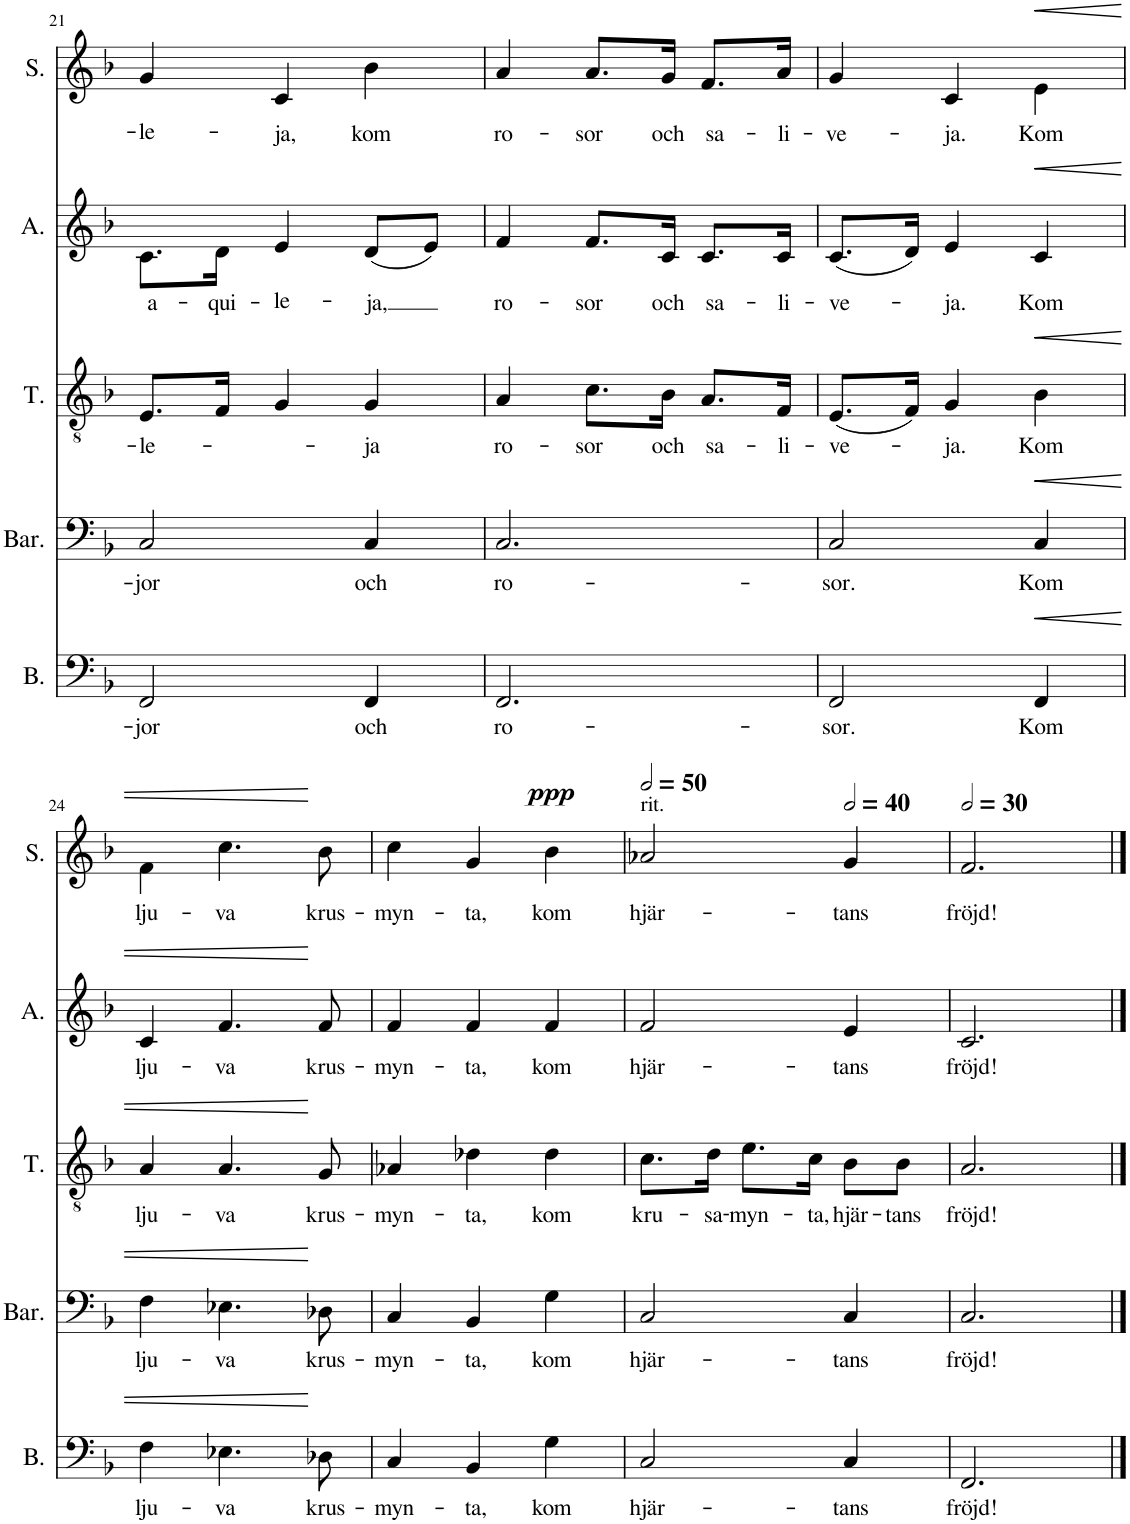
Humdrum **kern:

**kern	**text	**dynam	**kern	**text	**dynam	**kern	**text	**dynam	**kern	**text	**dynam	**kern	**text	**dynam
*part5	*part5	*part5	*part4	*part4	*part4	*part3	*part3	*part3	*part2	*part2	*part2	*part1	*part1	*part1
*staff5	*staff5	*staff5	*staff4	*staff4	*staff4	*staff3	*staff3	*staff3	*staff2	*staff2	*staff2	*staff1	*staff1	*staff1
*I"Bass	*	*	*I"Baritone	*	*	*I"Tenor	*	*	*I"Alto	*	*	*I"Soprano	*	*
*I'B.	*	*	*I'Bar.	*	*	*I'T.	*	*	*I'A.	*	*	*I'S.	*	*
!!LO:PB:g=z
*clefF4	*	*	*clefF4	*	*	*clefGv2	*	*	*clefG2	*	*	*clefG2	*	*
*k[b-]	*	*	*k[b-]	*	*	*k[b-]	*	*	*k[b-]	*	*	*k[b-]	*	*
*M3/4	*	*	*M3/4	*	*	*M3/4	*	*	*M3/4	*	*	*M3/4	*	*
=21	=21	=21	=21	=21	=21	=21	=21	=21	=21	=21	=21	=21	=21	=21
!	!LO:LY:b	!	!	!LO:LY:b	!	!	!LO:LY:b	!	!	!LO:LY:b	!	!	!LO:LY:b	!
2FF/	-jor	.	2C/	-jor	.	8.E/L	-le-	.	8.c\L	a-	.	4g/	-le-	.
!	!	!	!	!	!	!	!	!	!	!LO:LY:b	!	!	!	!
.	.	.	.	.	.	16F/Jk	.	.	16d\Jk	-qui-	.	.	.	.
!	!	!	!	!	!	!	!	!	!	!LO:LY:b	!	!	!LO:LY:b	!
.	.	.	.	.	.	4G/	.	.	4e/	-le-	.	4c/	-ja,	.
!	!LO:LY:b	!	!	!LO:LY:b	!	!	!LO:LY:b	!	!	!LO:LY:b	!	!	!LO:LY:b	!
4FF/	och	.	4C/	och	.	4G/	-ja	.	(8d/L	-ja,	.	4b-\	kom	.
.	.	.	.	.	.	.	.	.	8e/J)	.	.	.	.	.
=22	=22	=22	=22	=22	=22	=22	=22	=22	=22	=22	=22	=22	=22	=22
!	!LO:LY:b	!	!	!LO:LY:b	!	!	!LO:LY:b	!	!	!LO:LY:b	!	!	!LO:LY:b	!
2.FF/	ro-	.	2.C/	ro-	.	4A/	ro-	.	4f/	ro-	.	4a/	ro-	.
!	!	!	!	!	!	!	!LO:LY:b	!	!	!LO:LY:b	!	!	!LO:LY:b	!
.	.	.	.	.	.	8.c\L	-sor	.	8.f/L	-sor	.	8.a/L	-sor	.
!	!	!	!	!	!	!	!LO:LY:b	!	!	!LO:LY:b	!	!	!LO:LY:b	!
.	.	.	.	.	.	16B-\Jk	och	.	16c/Jk	och	.	16g/Jk	och	.
!	!	!	!	!	!	!	!LO:LY:b	!	!	!LO:LY:b	!	!	!LO:LY:b	!
.	.	.	.	.	.	8.A/L	sa-	.	8.c/L	sa-	.	8.f/L	sa-	.
!	!	!	!	!	!	!	!LO:LY:b	!	!	!LO:LY:b	!	!	!LO:LY:b	!
.	.	.	.	.	.	16F/Jk	-li-	.	16c/Jk	-li-	.	16a/Jk	-li-	.
=23	=23	=23	=23	=23	=23	=23	=23	=23	=23	=23	=23	=23	=23	=23
!	!LO:LY:b	!	!	!LO:LY:b	!	!	!LO:LY:b	!	!	!LO:LY:b	!	!	!LO:LY:b	!
2FF/	-sor.	.	2C/	-sor.	.	(8.E/L	-ve-	.	(8.c/L	-ve-	.	4g/	-ve-	.
.	.	.	.	.	.	16F/Jk)	.	.	16d/Jk)	.	.	.	.	.
!	!	!	!	!	!	!	!LO:LY:b	!	!	!LO:LY:b	!	!	!LO:LY:b	!
.	.	.	.	.	.	4G/	-ja.	.	4e/	-ja.	.	4c/	-ja.	.
!	!LO:LY:b	!LO:HP:b	!	!LO:LY:b	!LO:HP:b	!	!LO:LY:b	!LO:HP:b	!	!LO:LY:b	!LO:HP:b	!	!LO:LY:b	!LO:HP:b
4FF/	Kom	<	4C/	Kom	<	4B-\	Kom	<	4c/	Kom	<	4e\	Kom	<
!!LO:LB:g=z
=24	=24	=24	=24	=24	=24	=24	=24	=24	=24	=24	=24	=24	=24	=24
!	!LO:LY:b	!	!	!LO:LY:b	!	!	!LO:LY:b	!	!	!LO:LY:b	!	!	!LO:LY:b	!
4F\	lju-	.	4F\	lju-	.	4A/	lju-	.	4c/	lju-	.	4f\	lju-	.
!	!LO:LY:b	!	!	!LO:LY:b	!	!	!LO:LY:b	!	!	!LO:LY:b	!	!	!LO:LY:b	!
4.E-X\	-va	.	4.E-X\	-va	.	4.A/	-va	.	4.f/	-va	.	4.cc\	-va	.
!	!LO:LY:b	!	!	!LO:LY:b	!	!	!LO:LY:b	!	!	!LO:LY:b	!	!	!LO:LY:b	!
8D-X\	krus-	[	8D-X\	krus-	[	8G/	krus-	[	8f/	krus-	[	8b-\	krus-	[
=25	=25	=25	=25	=25	=25	=25	=25	=25	=25	=25	=25	=25	=25	=25
!	!LO:LY:b	!	!	!LO:LY:b	!	!	!LO:LY:b	!	!	!LO:LY:b	!	!	!LO:LY:b	!
4C/	-myn-	.	4C/	-myn-	.	4A-X/	-myn-	.	4f/	-myn-	.	4cc\	-myn-	.
!	!LO:LY:b	!	!	!LO:LY:b	!	!	!LO:LY:b	!	!	!LO:LY:b	!	!	!LO:LY:b	!
4BB-/	-ta,	.	4BB-/	-ta,	.	4d-X\	-ta,	.	4f/	-ta,	.	4g/	-ta,	.
!	!LO:LY:b	!	!	!LO:LY:b	!	!	!LO:LY:b	!	!	!LO:LY:b	!	!	!LO:LY:b	!LO:DY:a
4G\	kom	.	4G\	kom	.	4d-\	kom	.	4f/	kom	.	4b-\	kom	ppp
=26	=26	=26	=26	=26	=26	=26	=26	=26	=26	=26	=26	=26	=26	=26
*	*	*	*	*	*	*	*	*	*	*	*	*MM100	*	*
!	!	!	!	!	!	!	!	!	!	!	!	!LO:TX:a:t=rit.	!	!
!	!LO:LY:b	!	!	!LO:LY:b	!	!	!LO:LY:b	!	!	!LO:LY:b	!	!	!LO:LY:b	!
2C/	hjär-	.	2C/	hjär-	.	8.c\L	kru-	.	2f/	hjär-	.	2a-X/	hjär-	.
!	!	!	!	!	!	!	!LO:LY:b	!	!	!	!	!	!	!
.	.	.	.	.	.	16d\Jk	-sa-	.	.	.	.	.	.	.
!	!	!	!	!	!	!	!LO:LY:b	!	!	!	!	!	!	!
.	.	.	.	.	.	8.e\L	-myn-	.	.	.	.	.	.	.
!	!	!	!	!	!	!	!LO:LY:b	!	!	!	!	!	!	!
.	.	.	.	.	.	16c\Jk	-ta,	.	.	.	.	.	.	.
*	*	*	*	*	*	*	*	*	*	*	*	*MM80	*	*
!	!LO:LY:b	!	!	!LO:LY:b	!	!	!LO:LY:b	!	!	!LO:LY:b	!	!	!LO:LY:b	!
4C/	-tans	.	4C/	-tans	.	8B-\L	hjär-	.	4e/	-tans	.	4g/	-tans	.
!	!	!	!	!	!	!	!LO:LY:b	!	!	!	!	!	!	!
.	.	.	.	.	.	8B-\J	-tans	.	.	.	.	.	.	.
=27	=27	=27	=27	=27	=27	=27	=27	=27	=27	=27	=27	=27	=27	=27
*	*	*	*	*	*	*	*	*	*	*	*	*MM60	*	*
!	!LO:LY:b	!	!	!LO:LY:b	!	!	!LO:LY:b	!	!	!LO:LY:b	!	!	!LO:LY:b	!
2.FF/	fröjd!	.	2.C/	fröjd!	.	2.A/	fröjd!	.	2.c/	fröjd!	.	2.f/	fröjd!	.
==	==	==	==	==	==	==	==	==	==	==	==	==	==	==
*-	*-	*-	*-	*-	*-	*-	*-	*-	*-	*-	*-	*-	*-	*-
